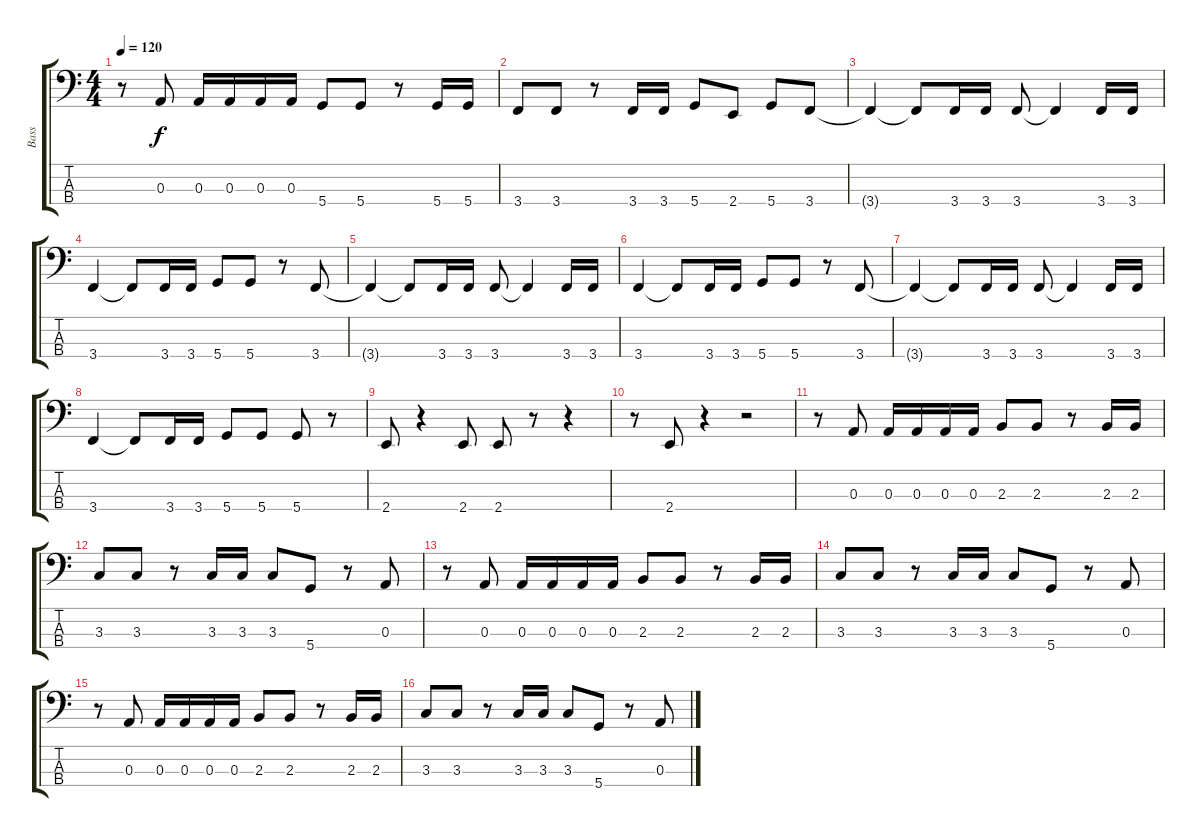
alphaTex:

\track ("Bass" "Bass") {instrument electricbasspick}
\staff {score tabs}
\tuning (G2 D2 A1 D1) {hide}
\ts (4 4)
\tempo 120
\clef f4
\ks c
r.8{dy f} 0.3.8 0.3.16 0.3.16 0.3.16 0.3.16 5.4.8 5.4.8 r.8 5.4.16 5.4.16 |
3.4.8 3.4.8 r.8 3.4.16 3.4.16 5.4.8 2.4.8 5.4.8 3.4.8 |
3.4{t}.4 3.4{t}.8 3.4.16 3.4.16 3.4.8 3.4{t}.4 3.4.16 3.4.16 |
3.4.4 3.4{t}.8 3.4.16 3.4.16 5.4.8 5.4.8 r.8 3.4.8 |
3.4{t}.4 3.4{t}.8 3.4.16 3.4.16 3.4.8 3.4{t}.4 3.4.16 3.4.16 |
3.4.4 3.4{t}.8 3.4.16 3.4.16 5.4.8 5.4.8 r.8 3.4.8 |
3.4{t}.4 3.4{t}.8 3.4.16 3.4.16 3.4.8 3.4{t}.4 3.4.16 3.4.16 |
3.4.4 3.4{t}.8 3.4.16 3.4.16 5.4.8 5.4.8 5.4.8 r.8 |
2.4.8 r.4 2.4.8 2.4.8 r.8 r.4 |
r.8 2.4.8 r.4 r.2 |
r.8 0.3.8 0.3.16 0.3.16 0.3.16 0.3.16 2.3.8 2.3.8 r.8 2.3.16 2.3.16 |
3.3.8 3.3.8 r.8 3.3.16 3.3.16 3.3.8 5.4.8 r.8 0.3.8 |
r.8 0.3.8 0.3.16 0.3.16 0.3.16 0.3.16 2.3.8 2.3.8 r.8 2.3.16 2.3.16 |
3.3.8 3.3.8 r.8 3.3.16 3.3.16 3.3.8 5.4.8 r.8 0.3.8 |
r.8 0.3.8 0.3.16 0.3.16 0.3.16 0.3.16 2.3.8 2.3.8 r.8 2.3.16 2.3.16 |
3.3.8 3.3.8 r.8 3.3.16 3.3.16 3.3.8 5.4.8 r.8 0.3.8
